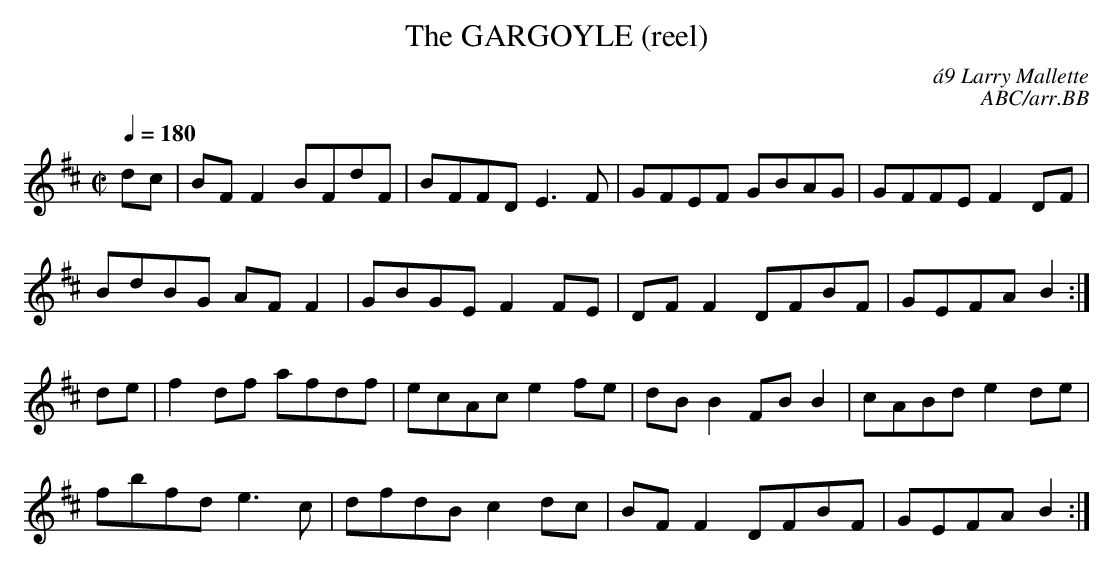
X:1
T:GARGOYLE (reel), The
C:\'a9 Larry Mallette
C:ABC/arr.BB
Q:1/4=180
M:C|
K:D
dc|BFF2 BFdF|BFFD E3F|GFEF GBAG |GFFE F2 DF|
BdBG AFF2|GBGE F2FE|DFF2 DFBF|GEFA B2:|
de|f2df afdf|ecAc e2fe|dBB2 FBB2|cABd e2de|
fbfd e3c|dfdB c2dc|BFF2 DFBF|GEFA B2:|
